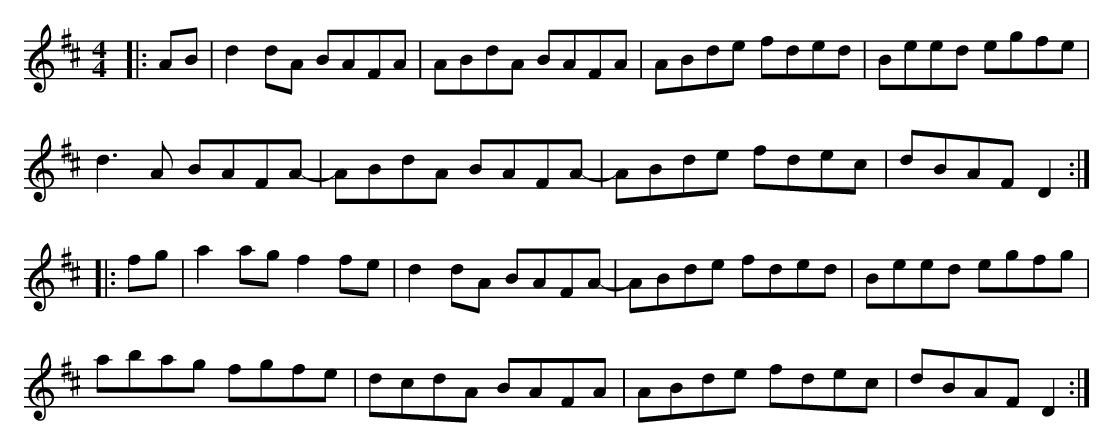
X:1
M:4/4
K:D
|:AB|d2dA BAFA|ABdA BAFA|ABde fded|Beed egfe|
d3A BAFA-|ABdA BAFA-|ABde fdec|dBAF D2:|
|:fg|a2ag f2fe|d2dA BAFA-|ABde fded|Beed egfg|
abag fgfe|dcdA BAFA|ABde fdec|dBAF D2:|
